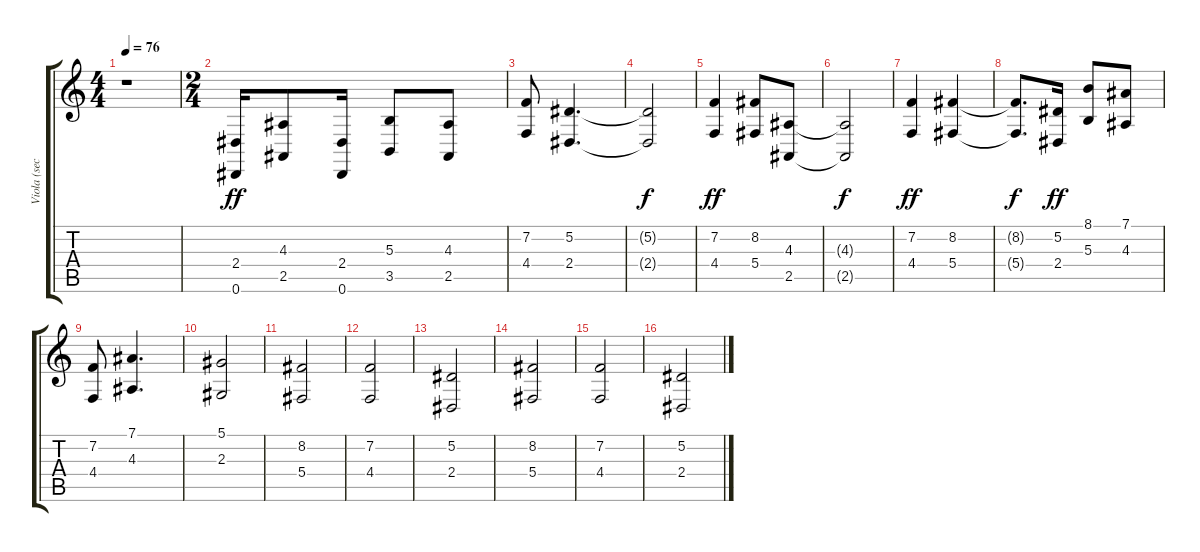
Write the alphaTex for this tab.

\track ("Viola (section)" "Viola (sec") {instrument viola}
\staff {score tabs}
\tuning (Eb4 Bb3 Gb3 Db3 Ab2 Eb2) {hide}
\ts (4 4)
\tempo 76
\clef g2
\ks c
r.1{dy ff} |
\ts (2 4)
(2.4 0.6).16 (4.3 2.5).8 (2.4 0.6).16 (5.3 3.5).8 (4.3 2.5).8 |
(7.2 4.4).8 (5.2 2.4).4{d} |
(5.2{t} 2.4{t}).2{dy f} |
(7.2 4.4).4{dy ff} (8.2 5.4).8 (4.3 2.5).8 |
(4.3{t} 2.5{t}).2{dy f} |
(7.2 4.4).4{dy ff} (8.2 5.4).4 |
(8.2{t} 5.4{t}).8{d dy f} (5.2 2.4).16{dy ff} (8.1 5.3).8 (7.1 4.3).8 |
(7.2 4.4).8 (7.1 4.3).4{d} |
(5.1 2.3).2 |
(8.2 5.4).2 |
(7.2 4.4).2 |
(5.2 2.4).2 |
(8.2 5.4).2 |
(7.2 4.4).2 |
(5.2 2.4).2
